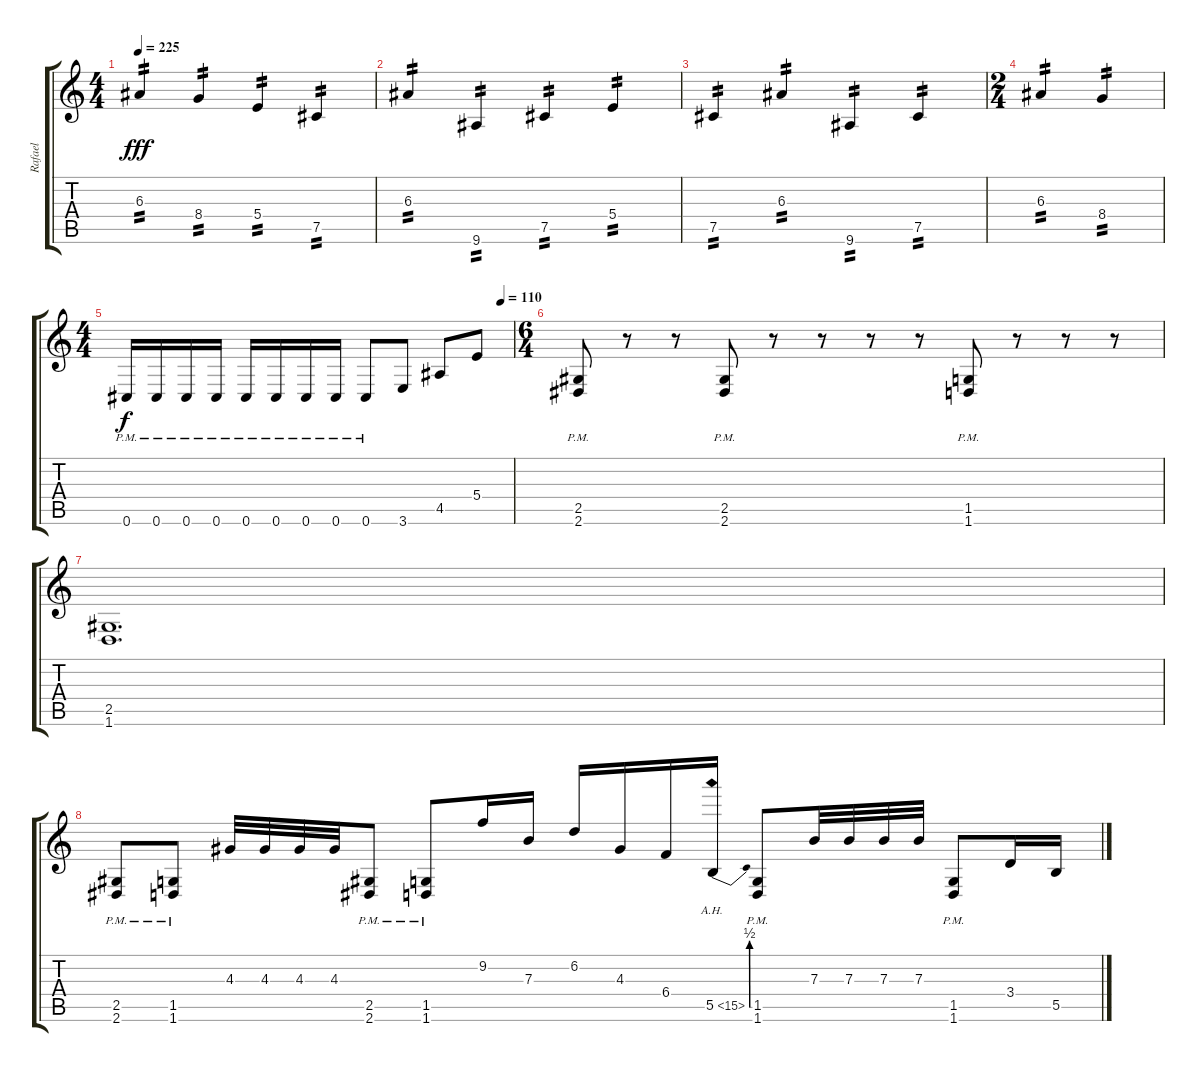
\track ("Rafael" "Rafael") {instrument distortionguitar}
\staff {score tabs}
\tuning (Db4 Ab3 E3 B2 Gb2 Db2) {hide}
\ts (4 4)
\tempo 225
\clef g2
\ks c
6.3.4{tp 2 dy fff} 8.4.4{tp 2} 5.4.4{tp 2} 7.5.4{tp 2} |
6.3.4{tp 2} 9.6.4{tp 2} 7.5.4{tp 2} 5.4.4{tp 2} |
7.5.4{tp 2} 6.3.4{tp 2} 9.6.4{tp 2} 7.5.4{tp 2} |
\ts (2 4)
6.3.4{tp 2} 8.4.4{tp 2} |
\ts (4 4)
\tempo (110 0.96875)
0.6{pm}.16{dy f} 0.6{pm}.16 0.6{pm}.16 0.6{pm}.16 0.6{pm}.16 0.6{pm}.16 0.6{pm}.16 0.6{pm}.16 0.6{pm}.8 3.6.8 4.5.8 5.4.8 |
\ts (6 4)
(2.5{pm} 2.6{pm}).8 r.8 r.8 (2.5{pm} 2.6{pm}).8 r.8 r.8 r.8 r.8 (1.5{pm} 1.6{pm}).8 r.8 r.8 r.8 |
(2.5 1.6).1{d} |
(2.5{pm} 2.6{pm}).8 (1.5{pm} 1.6{pm}).8 4.3.32 4.3.32 4.3.32 4.3.32 (2.5{pm} 2.6{pm}).8 (1.5{pm} 1.6{pm}).8 9.2.16 7.3.16 6.2.16 4.3.16 6.4.16 5.5{be (bend 0 0 60 2) ah 10}.16 (1.5{pm} 1.6{pm}).8 7.3.32 7.3.32 7.3.32 7.3.32 (1.5{pm} 1.6{pm}).8 3.4.16 5.5.16
